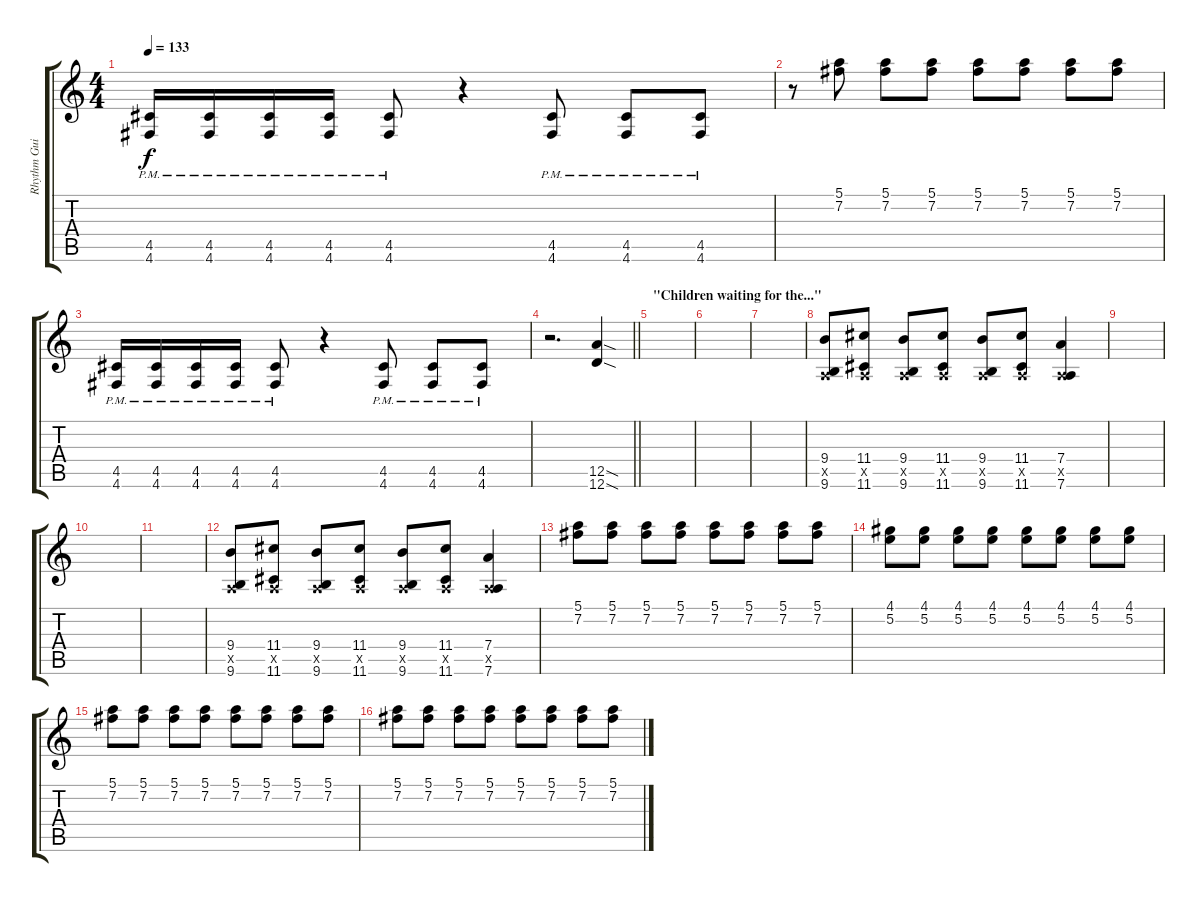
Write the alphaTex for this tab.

\track ("Rhythm Guitar" "Rhythm Gui") {instrument distortionguitar}
\staff {score tabs}
\tuning (E4 B3 G3 D3 A2 D2) {hide}
\ts (4 4)
\tempo 133
\clef g2
\ks c
(4.5{pm} 4.6{pm}).16{dy f} (4.5{pm} 4.6{pm}).16 (4.5{pm} 4.6{pm}).16 (4.5{pm} 4.6{pm}).16 (4.5{pm} 4.6{pm}).8 r.4 (4.5{pm} 4.6{pm}).8 (4.5{pm} 4.6{pm}).8 (4.5{pm} 4.6{pm}).8 |
r.8 (5.1 7.2).8 (5.1 7.2).8 (5.1 7.2).8 (5.1 7.2).8 (5.1 7.2).8 (5.1 7.2).8 (5.1 7.2).8 |
(4.5{pm} 4.6{pm}).16 (4.5{pm} 4.6{pm}).16 (4.5{pm} 4.6{pm}).16 (4.5{pm} 4.6{pm}).16 (4.5{pm} 4.6{pm}).8 r.4 (4.5{pm} 4.6{pm}).8 (4.5{pm} 4.6{pm}).8 (4.5{pm} 4.6{pm}).8 |
\barLineRight lightlight
r.2{d} (12.5{sod} 12.6{sod}).4 |
\section ("" "\"Children waiting for the...\"")
|
|
|
(9.4 0.5{x} 9.6).8 (11.4 0.5{x} 11.6).8 (9.4 0.5{x} 9.6).8 (11.4 0.5{x} 11.6).8 (9.4 0.5{x} 9.6).8 (11.4 0.5{x} 11.6).8 (7.4 0.5{x} 7.6).4 |
|
|
|
(9.4 0.5{x} 9.6).8 (11.4 0.5{x} 11.6).8 (9.4 0.5{x} 9.6).8 (11.4 0.5{x} 11.6).8 (9.4 0.5{x} 9.6).8 (11.4 0.5{x} 11.6).8 (7.4 0.5{x} 7.6).4 |
(5.1 7.2).8 (5.1 7.2).8 (5.1 7.2).8 (5.1 7.2).8 (5.1 7.2).8 (5.1 7.2).8 (5.1 7.2).8 (5.1 7.2).8 |
(4.1 5.2).8 (4.1 5.2).8 (4.1 5.2).8 (4.1 5.2).8 (4.1 5.2).8 (4.1 5.2).8 (4.1 5.2).8 (4.1 5.2).8 |
(5.1 7.2).8 (5.1 7.2).8 (5.1 7.2).8 (5.1 7.2).8 (5.1 7.2).8 (5.1 7.2).8 (5.1 7.2).8 (5.1 7.2).8 |
(5.1 7.2).8 (5.1 7.2).8 (5.1 7.2).8 (5.1 7.2).8 (5.1 7.2).8 (5.1 7.2).8 (5.1 7.2).8 (5.1 7.2).8
